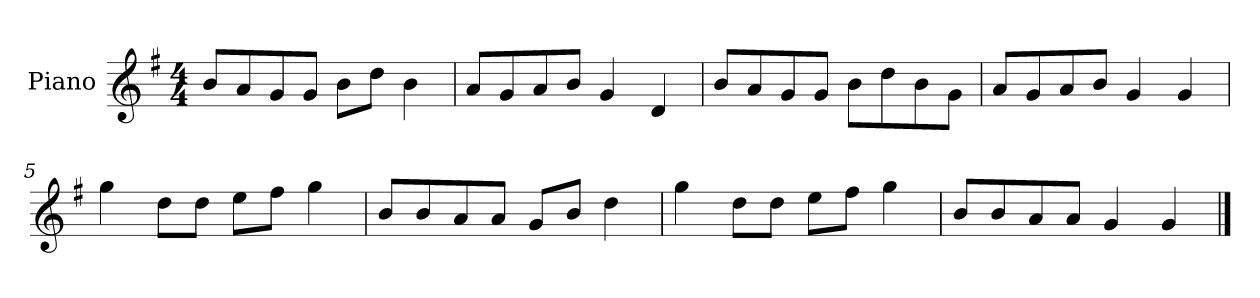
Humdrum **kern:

**kern
*part1
*staff1
*I"Piano
*I'P-no
*clefG2
*k[f#]
*M4/4
*MM90
=1
8b/L
8a/
8g/
8g/J
8b\L
8dd\J
4b\
=2
8a/L
8g/
8a/
8b/J
4g/
4d/
=3
8b/L
8a/
8g/
8g/J
8b\L
8dd\
8b\
8g\J
=4
8a/L
8g/
8a/
8b/J
4g/
4g/
=5
4gg\
8dd\L
8dd\J
8ee\L
8ff#\J
4gg\
!!LO:LB:g=z
=6
8b/L
8b/
8a/
8a/J
8g/L
8b/J
4dd\
=7
4gg\
8dd\L
8dd\J
8ee\L
8ff#\J
4gg\
=8
8b/L
8b/
8a/
8a/J
4g/
4g/
==
*-
